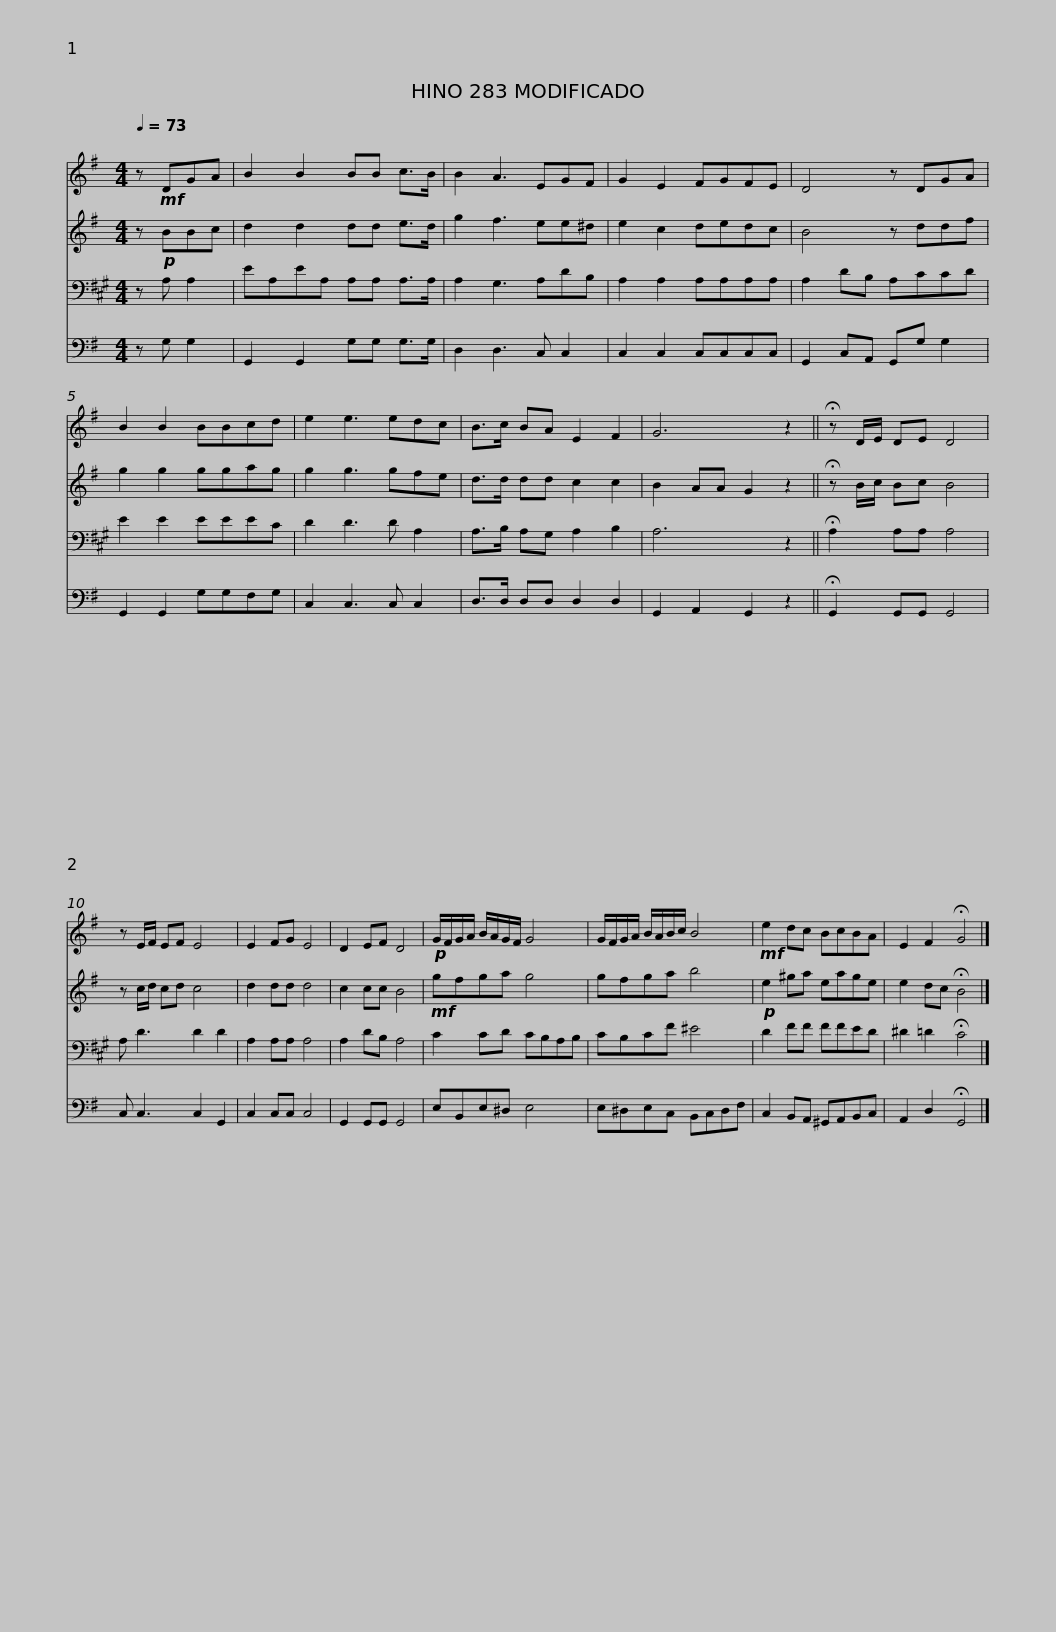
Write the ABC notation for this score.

X:1
%%score 1 2 3 4
L:1/8
Q:1/4=73
M:4/4
I:linebreak $
K:G
V:1 treble
V:2 treble
V:3 bass transpose=-2
V:4 bass
V:1
 z!mf! DGA | B2 B2 BB c>B | B2 A3 EGF | G2 E2 FGFE | D4 z DGA |$ %5
 B2 B2 BBcd | e2 e3 edc | B>c BA E2 F2 | G6 z2 || !fermata!z D/E/ DE D4 |$ %10
 z E/F/ EF E4 | E2 FG E4 | D2 EF D4 |!p! G/F/G/A/ B/A/G/F/ G4 | G/F/G/A/ B/A/B/c/ B4 |$ %15
!mf! e2 dc BcBA | E2 F2 !fermata!G4 |] %17
V:2
 z!p! BBc | d2 d2 dd e>d | g2 f3 ee^d | e2 c2 dedc | B4 z ddf |$ %5
 g2 g2 ggag | g2 g3 gfe | d>d dd c2 c2 | B2 AA G2 z2 || !fermata!z B/c/ Bc B4 |$ %10
 z c/d/ cd c4 | d2 dd d4 | c2 cc B4 |!mf! gfga g4 | gfga b4 |$ %15
!p! e2 ^ga eage | e2 dc !fermata!B4 |] %17
V:3
[K:A] z A, A,2 | EA,EA, A,A, A,>A, | A,2 G,3 A,DB, | A,2 A,2 A,A,A,A, | A,2 DB, A,CCD |$ %5
 E2 E2 EEEC | D2 D3 D A,2 | A,>B, A,G, A,2 B,2 | A,6 z2 || !fermata!A,2 A,A, A,4 |$ %10
 A, D3 D2 D2 | A,2 A,A, A,4 | A,2 DB, A,4 | C2 CD CB,A,B, | CB,CF ^E4 |$ %15
 D2 FF FFED | ^D2 =D2 !fermata!C4 |] %17
V:4
 z G, G,2 | G,,2 G,,2 G,G, G,>G, | D,2 D,3 C, C,2 | C,2 C,2 C,C,C,C, | G,,2 C,A,, G,,G, G,2 |$ %5
 G,,2 G,,2 G,G,F,G, | C,2 C,3 C, C,2 | D,>D, D,D, D,2 D,2 | G,,2 A,,2 G,,2 z2 || !fermata!G,,2 G,,G,, G,,4 |$ %10
 C, C,3 C,2 G,,2 | C,2 C,C, C,4 | G,,2 G,,G,, G,,4 | E,B,,E,^D, E,4 | E,^D,E,C, B,,C,D,F, |$ %15
 C,2 B,,A,, ^G,,A,,B,,C, | A,,2 D,2 !fermata!G,,4 |] %17
